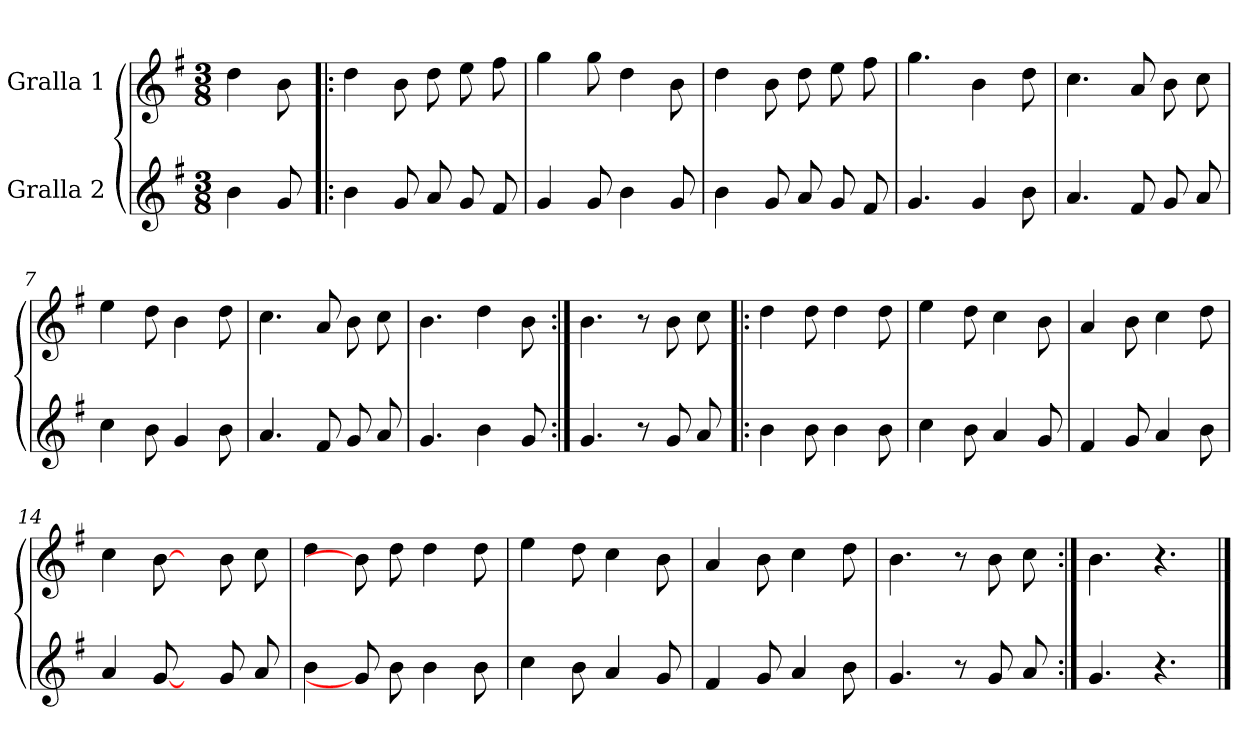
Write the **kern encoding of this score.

**kern	**kern
*part2	*part1
*staff2	*staff1
*I"Gralla 2	*I"Gralla 1
*clefG2	*clefG2
*k[f#]	*k[f#]
*M3/8	*M3/8
=1	=1
4b	4dd
8g	8b
=2!|:	=2!|:
4b	4dd
8g	8b
8a	8dd
8g	8ee
8f#	8ff#
=3	=3
4g	4gg
8g	8gg
4b	4dd
8g	8b
=4	=4
4b	4dd
8g	8b
8a	8dd
8g	8ee
8f#	8ff#
=5	=5
4.g	4.gg
4g	4b
8b	8dd
=6	=6
4.a	4.cc
8f#	8a
8g	8b
8a	8cc
=7	=7
4cc	4ee
8b	8dd
4g	4b
8b	8dd
=8	=8
4.a	4.cc
8f#	8a
8g	8b
8a	8cc
=9	=9
4.g	4.b
4b	4dd
8g	8b
=10:|!	=10:|!
4.g	4.b
8r	8r
8g	8b
8a	8cc
=11!|:	=11!|:
4b	4dd
8b	8dd
4b	4dd
8b	8dd
=12	=12
4cc	4ee
8b	8dd
4a	4cc
8g	8b
=13	=13
4f#	4a
8g	8b
4a	4cc
8b	8dd
=14	=14
4a	4cc
[8g	[8b
8ryy	8ryy
8g	8b
8a	8cc
=15	=15
4b	4dd
8g]	8b]
8b	8dd
4b	4dd
8b	8dd
=16	=16
4cc	4ee
8b	8dd
4a	4cc
8g	8b
=17	=17
4f#	4a
8g	8b
4a	4cc
8b	8dd
=18	=18
4.g	4.b
8r	8r
8g	8b
8a	8cc
=19:|!	=19:|!
4.g	4.b
4.r	4.r
==	==
*-	*-
